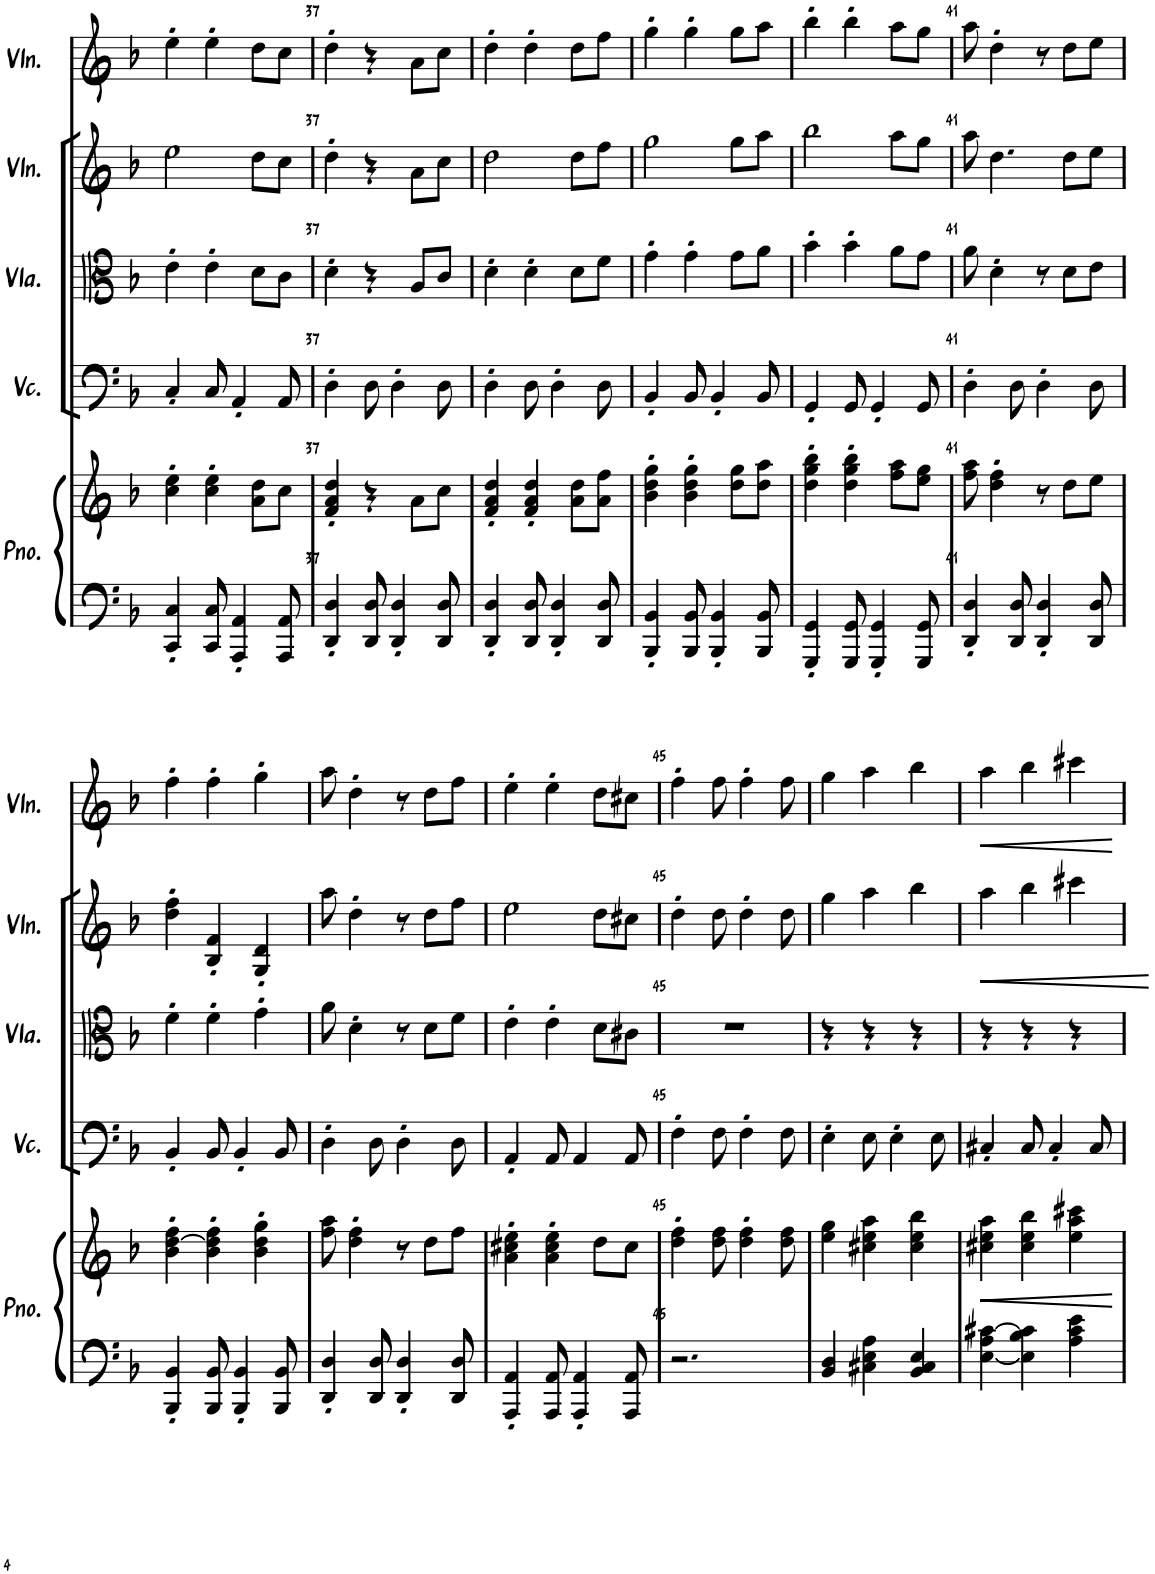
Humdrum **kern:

**kern	**kern	**dynam	**kern	**kern	**kern	**dynam	**kern	**dynam
*part5	*part5	*part5	*part4	*part3	*part2	*part2	*part1	*part1
*staff6	*staff5	*staff5/6	*staff4	*staff3	*staff2	*staff2	*staff1	*staff1
*I"Piano	*	*	*I"Violoncello	*I"Viola	*I"Violin	*	*I"Violin	*
*I'Pno.	*	*	*I'Vc.	*I'Vla.	*I'Vln.	*	*I'Vln.	*
!!LO:PB:g=z
*clefF4	*clefG2	*	*clefF4	*clefC3	*clefG2	*	*clefG2	*
*k[b-]	*k[b-]	*	*k[b-]	*k[b-]	*k[b-]	*	*k[b-]	*
*M3/4	*M3/4	*	*M3/4	*M3/4	*M3/4	*	*M3/4	*
=36	=36	=36	=36	=36	=36	=36	=36	=36
4CC/' 4C/'	4cc\' 4ee\'	.	4C'/	4e'\	2ee\	.	4ee'\	.
8CC/ 8C/	4cc\' 4ee\'	.	8C/	4e'\	.	.	4ee'\	.
4AAA/' 4AA/'	.	.	4AA'/	.	.	.	.	.
.	8a\ 8dd\L	.	.	8d\L	8dd\L	.	8dd\L	.
8AAA/ 8AA/	8cc\J	.	8AA/	8c\J	8cc\J	.	8cc\J	.
=37	=37	=37	=37	=37	=37	=37	=37	=37
4DD/' 4D/'	4f/' 4a/' 4dd/'	.	4D'\	4d'\	4dd'\	.	4dd'\	.
8DD/ 8D/	4r	.	8D\	4r	4r	.	4r	.
4DD/' 4D/'	.	.	4D'\	.	.	.	.	.
.	8a\L	.	.	8A/L	8a\L	.	8a\L	.
8DD/ 8D/	8cc\J	.	8D\	8c/J	8cc\J	.	8cc\J	.
=38	=38	=38	=38	=38	=38	=38	=38	=38
4DD/' 4D/'	4f/' 4a/' 4dd/'	.	4D'\	4d'\	2dd\	.	4dd'\	.
8DD/ 8D/	4f/' 4a/' 4dd/'	.	8D\	4d'\	.	.	4dd'\	.
4DD/' 4D/'	.	.	4D'\	.	.	.	.	.
.	8a\ 8dd\L	.	.	8d\L	8dd\L	.	8dd\L	.
8DD/ 8D/	8a\ 8ff\J	.	8D\	8f\J	8ff\J	.	8ff\J	.
=39	=39	=39	=39	=39	=39	=39	=39	=39
4BBB-/' 4BB-/'	4b-\' 4dd\' 4gg\'	.	4BB-'/	4g'\	2gg\	.	4gg'\	.
8BBB-/ 8BB-/	4b-\' 4dd\' 4gg\'	.	8BB-/	4g'\	.	.	4gg'\	.
4BBB-/' 4BB-/'	.	.	4BB-'/	.	.	.	.	.
.	8dd\ 8gg\L	.	.	8g\L	8gg\L	.	8gg\L	.
8BBB-/ 8BB-/	8dd\ 8aa\J	.	8BB-/	8a\J	8aa\J	.	8aa\J	.
=40	=40	=40	=40	=40	=40	=40	=40	=40
4GGG/' 4GG/'	4dd\' 4gg\' 4bb-\'	.	4GG'/	4b-'\	2bb-\	.	4bb-'\	.
8GGG/ 8GG/	4dd\' 4gg\' 4bb-\'	.	8GG/	4b-'\	.	.	4bb-'\	.
4GGG/' 4GG/'	.	.	4GG'/	.	.	.	.	.
.	8ff\ 8aa\L	.	.	8a\L	8aa\L	.	8aa\L	.
8GGG/ 8GG/	8ee\ 8gg\J	.	8GG/	8g\J	8gg\J	.	8gg\J	.
=41	=41	=41	=41	=41	=41	=41	=41	=41
4DD/' 4D/'	8ff\ 8aa\	.	4D'\	8a\	8aa\	.	8aa\	.
.	4dd\' 4ff\'	.	.	4d'\	4.dd\	.	4dd'\	.
8DD/ 8D/	.	.	8D\	.	.	.	.	.
4DD/' 4D/'	8r	.	4D'\	8r	.	.	8r	.
.	8dd\L	.	.	8d\L	8dd\L	.	8dd\L	.
8DD/ 8D/	8ee\J	.	8D\	8e\J	8ee\J	.	8ee\J	.
!!LO:LB:g=z
=42	=42	=42	=42	=42	=42	=42	=42	=42
4BBB-/' 4BB-/'	4b-\' [4dd\' 4ff\'	.	4BB-'/	4f'\	4dd\' 4ff\'	.	4ff'\	.
8BBB-/ 8BB-/	4b-\' 4dd\]' 4ff\'	.	8BB-/	4f'\	4B-/' 4f/'	.	4ff'\	.
4BBB-/' 4BB-/'	.	.	4BB-'/	.	.	.	.	.
.	4b-\' 4dd\' 4gg\'	.	.	4g'\	4G/' 4d/'	.	4gg'\	.
8BBB-/ 8BB-/	.	.	8BB-/	.	.	.	.	.
=43	=43	=43	=43	=43	=43	=43	=43	=43
4DD/' 4D/'	8ff\ 8aa\	.	4D'\	8a\	8aa\	.	8aa\	.
.	4dd\' 4ff\'	.	.	4d'\	4dd'\	.	4dd'\	.
8DD/ 8D/	.	.	8D\	.	.	.	.	.
4DD/' 4D/'	8r	.	4D'\	8r	8r	.	8r	.
.	8dd\L	.	.	8d\L	8dd\L	.	8dd\L	.
8DD/ 8D/	8ff\J	.	8D\	8f\J	8ff\J	.	8ff\J	.
=44	=44	=44	=44	=44	=44	=44	=44	=44
4AAA/' 4AA/'	4a\' 4cc#X\' 4ee\'	.	4AA'/	4e'\	2ee\	.	4ee'\	.
8AAA/ 8AA/	4a\' 4cc#\' 4ee\'	.	8AA/	4e'\	.	.	4ee'\	.
4AAA/' 4AA/'	.	.	4AA/	.	.	.	.	.
.	8dd\L	.	.	8d\L	8dd\L	.	8dd\L	.
8AAA/ 8AA/	8cc#\J	.	8AA/	8c#X\J	8cc#X\J	.	8cc#X\J	.
=45	=45	=45	=45	=45	=45	=45	=45	=45
2.r	4dd\' 4ff\'	.	4F'\	2.r	4dd'\	.	4ff'\	.
.	8dd\ 8ff\	.	8F\	.	8dd\	.	8ff\	.
.	4dd\' 4ff\'	.	4F'\	.	4dd'\	.	4ff'\	.
.	8dd\ 8ff\	.	8F\	.	8dd\	.	8ff\	.
=46	=46	=46	=46	=46	=46	=46	=46	=46
4BB-/ 4D/	4ee\ 4gg\	.	4E'\	4r	4gg\	.	4gg\	.
4C#X\ 4E\ 4A\	4cc#X\ 4ee\ 4aa\	.	8E\	4r	4aa\	.	4aa\	.
.	.	.	4E'\	.	.	.	.	.
4BB-/ 4C#/ 4E/	4cc#\ 4ee\ 4bb-\	.	.	4r	4bb-\	.	4bb-\	.
.	.	.	8E\	.	.	.	.	.
=47	=47	=47	=47	=47	=47	=47	=47	=47
!	!	!LO:HP:b	!	!	!	!LO:HP:b	!	!LO:HP:b
[4E\ 4A\ [4c#X\	4cc#X\ 4ee\ 4aa\	<	4C#X'/	4r	4aa\	<	4aa\	<
4E\] 4B-\ 4c#\]	4cc#\ 4ee\ 4bb-\	.	8C#/	4r	4bb-\	.	4bb-\	.
.	.	.	4C#'/	.	.	.	.	.
4A\ 4c#\ 4e\	4ee\ 4aa\ 4ccc#X\	.	.	4r	4ccc#X\	.	4ccc#X\	.
.	.	.	8C#/	.	.	.	.	.
.	.	[	.	.	.	[	.	[
=	=	=	=	=	=	=	=	=
*-	*-	*-	*-	*-	*-	*-	*-	*-
